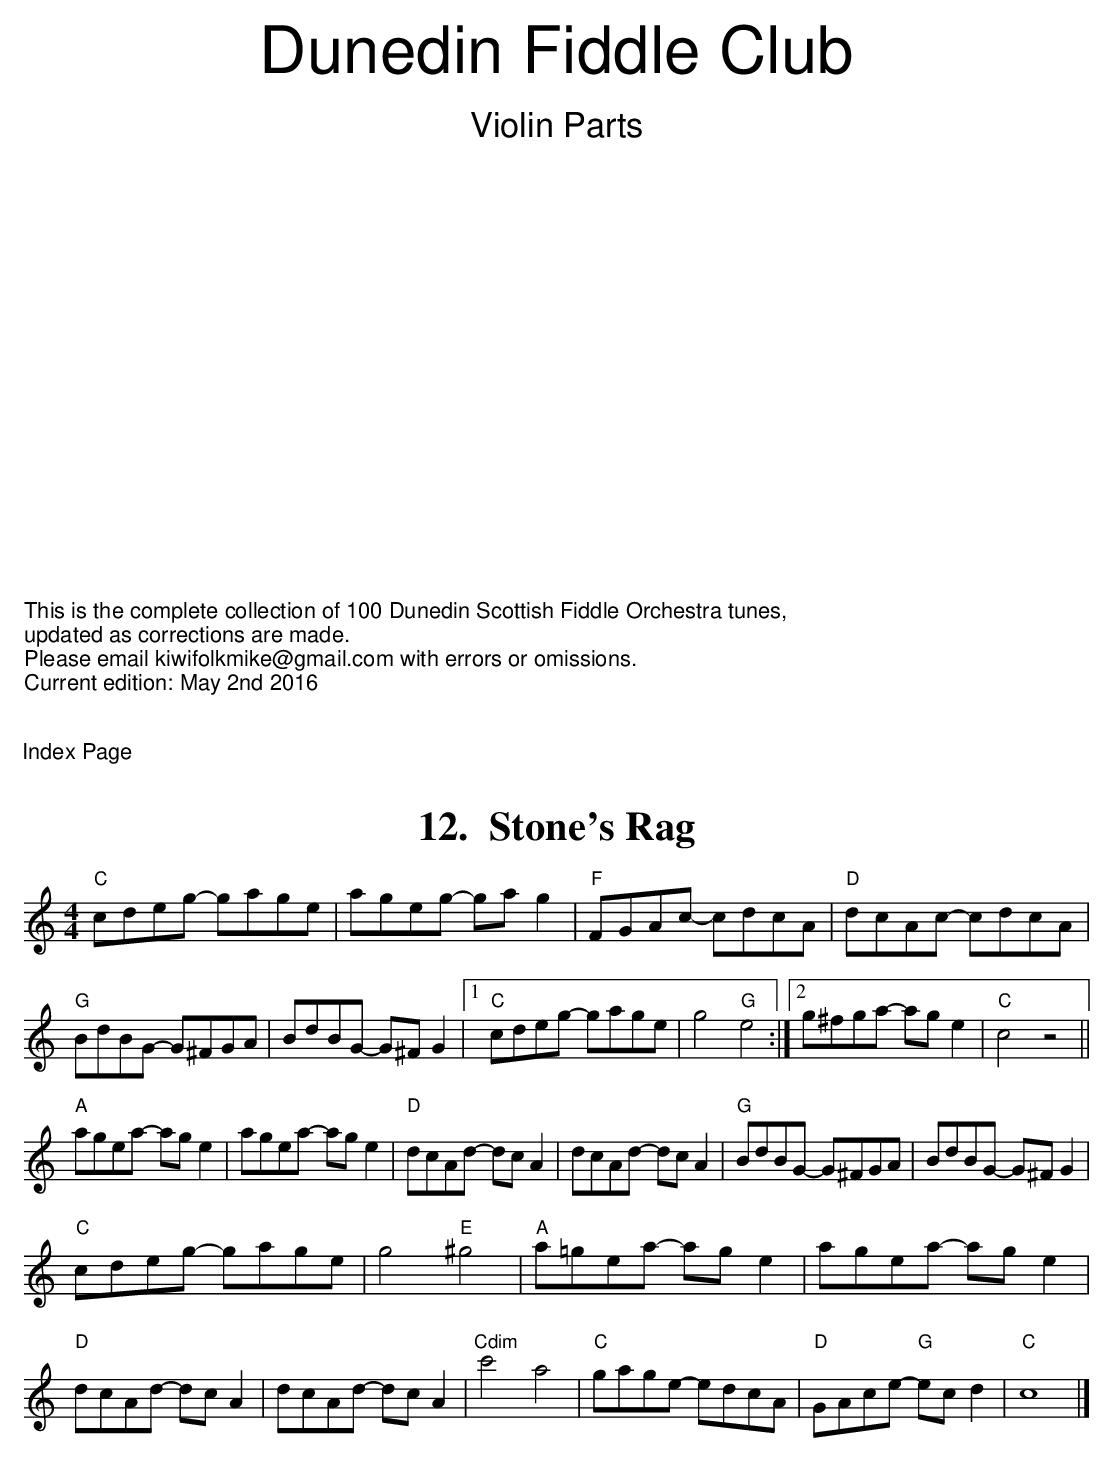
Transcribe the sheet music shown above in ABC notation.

X:1
T:Stone's Rag
M:4/4
L:1/8
%%score 1 | 2
K:C
V:1
"C"cdeg- gage|ageg- gag2|"F"FGAc- cdcA|"D"dcAc- cdcA|
"G"BdBG- G^FGA|BdBG- G^FG2|1"C"cdeg- gage|g4 "G"e4:|2g^fga- age2|"C"c4z4||
"A"agea- age2|agea- age2|"D"dcAd- dcA2|dcAd- dcA2|"G"BdBG- G^FGA|BdBG- G^FG2|
"C"cdeg- gage|g4 "E"^g4|"A"a=gea- age2|agea- age2|"D"dcAd- dcA2|dcAd- dcA2|"Cdim"c'4 a4|"C"gage- edcA|"D"GAce- "G"ecd2|"C"c8|]
V:C clef=bass middle=D Octave=-1
C4G4|C4 G2^F2|F4C4|D4^F4|G4D4|G4D4|[1 C4 G4|C2G,2 A,2B,2:|[2 C4 G4|C4 G,2^G,2|
A,4E4|A,4 E2_E2|D4A,4|D4A,2^A,2|G,4 D4|G,4 D2_D2|C4 G4|C4 E2D2|A4 E4|A4 E4|
D4 A,4|D4 A,4|C2^D2 ^F2A2|c4 G4|D4 G,4|C8|]
